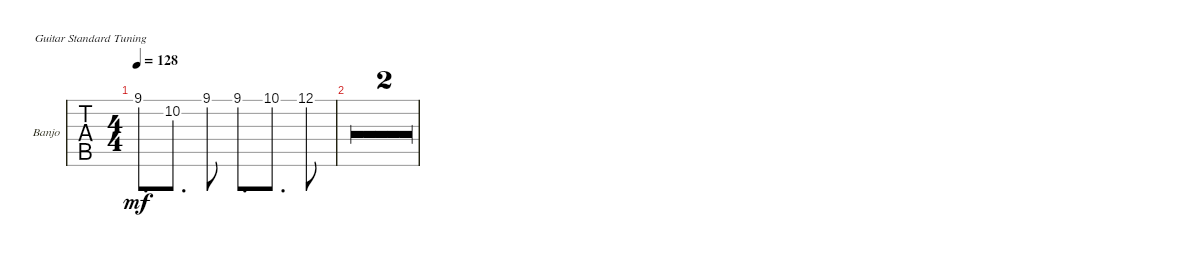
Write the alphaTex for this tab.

\defaultSystemsLayout 4
\bracketExtendMode nobrackets
\firstSystemTrackNameOrientation horizontal
\otherSystemsTrackNameOrientation horizontal
\track ("Thème banjo" "Banjo") {multiBarRest instrument acousticguitarsteel}
\staff {tabs}
\tuning (E4 B3 G3 D3 A2 E2)
\ts (4 4)
\tempo 128
\clef g2
\ks c
9.1.8{d dy mf} 10.2.8{d} 9.1.8 9.1.8{d} 10.1.8{d} 12.1.8 |
r.1 |
r.1
